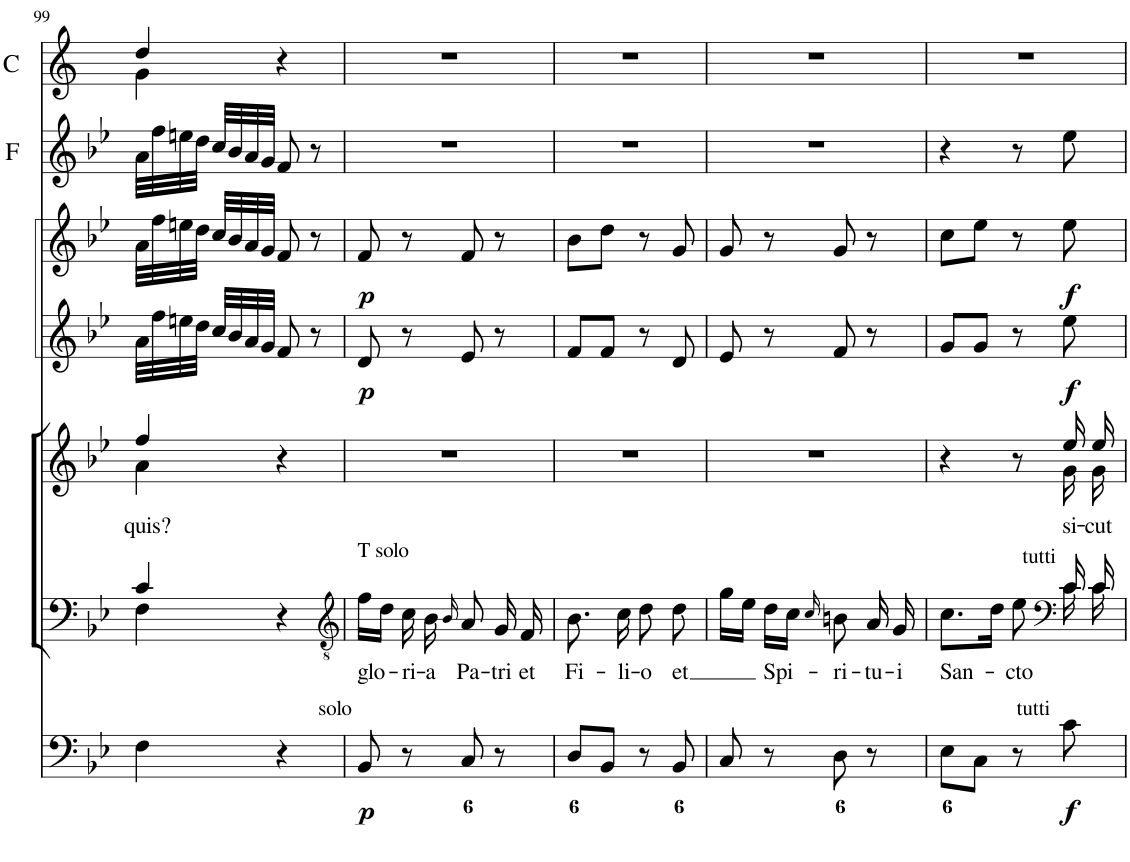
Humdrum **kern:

**kern	**dynam	**kern	**text	**kern	**text	**kern	**dynam	**kern	**dynam	**kern	**kern
*part7	*part7	*part6	*part6	*part5	*part5	*part4	*part4	*part3	*part3	*part2	*part1
*staff7	*staff7	*staff6	*staff6	*staff5	*staff5	*staff4	*staff4	*staff3	*staff3	*staff2	*staff1
*I"Organ	*	*I"Voice	*	*I"Voice	*	*I"Violin	*	*I"Violin	*	*I"Flauto vel Oboe	*I"Corni Bassi in B[b]
*	*	*	*	*	*	*I'Vln	*	*I'Vln	*	*I'F	*I'C
!!LO:PB:g=z
*clefF4	*	*clefF4	*	*clefG2	*	*clefG2	*	*clefG2	*	*clefG2	*clefG2
*	*	*	*	*	*	*	*	*	*	*	*Trd1c2
*k[b-e-]	*	*k[b-e-]	*	*k[b-e-]	*	*k[b-e-]	*	*k[b-e-]	*	*k[b-e-]	*k[]
*M2/4	*	*M2/4	*	*M2/4	*	*M2/4	*	*M2/4	*	*M2/4	*M2/4
=99	=99	=99	=99	=99	=99	=99	=99	=99	=99	=99	=99
*	*	*^	*	*^	*	*	*	*	*	*	*
!	!	!	!	!	!	!	!LO:LY:b	!	!	!	!	!	!
*	*	*	*	*	*	*	*	*	*	*	*	*	*^
4F\	.	4c/	4F\	.	4ff/	4a\	quis?	32a\LLL	.	32a\LLL	.	32a\LLL	4dd/	4g\
.	.	.	.	.	.	.	.	32ff\	.	32ff\	.	32ff\	.	.
.	.	.	.	.	.	.	.	32een\	.	32een\	.	32een\	.	.
.	.	.	.	.	.	.	.	32dd\JJJ	.	32dd\JJJ	.	32dd\JJJ	.	.
.	.	.	.	.	.	.	.	32cc/LLL	.	32cc/LLL	.	32cc/LLL	.	.
.	.	.	.	.	.	.	.	32b-/	.	32b-/	.	32b-/	.	.
.	.	.	.	.	.	.	.	32a/	.	32a/	.	32a/	.	.
.	.	.	.	.	.	.	.	32g/JJJ	.	32g/JJJ	.	32g/JJJ	.	.
4r	.	4r	4ryy	.	4r	4ryy	.	8f/	.	8f/	.	8f/	4r	4ryy
.	.	.	.	.	.	.	.	8r	.	8r	.	8r	.	.
*	*	*v	*v	*	*	*	*	*	*	*	*	*	*v	*v
*	*	*	*	*v	*v	*	*	*	*	*	*	*
=100	=100	=100	=100	=100	=100	=100	=100	=100	=100	=100	=100
*	*	*clefGv2	*	*	*	*	*	*	*	*	*
!	!	!LO:TX:a:t=T solo	!	!	!	!	!	!	!	!	!
!LO:TX:a:t=solo	!	!	!	!	!	!	!	!	!	!	!
!	!LO:DY:b	!	!LO:LY:b	!	!	!	!LO:DY:b	!	!LO:DY:b	!	!
8BB-/	p	16f\LL	glo-	2r	.	8d/	p	8f/	p	2r	2r
.	.	16d\JJ	.	.	.	.	.	.	.	.	.
!	!	!	!LO:LY:b	!	!	!	!	!	!	!	!
8r	.	16c\	-ri-	.	.	8r	.	8r	.	.	.
!	!	!	!LO:LY:b	!	!	!	!	!	!	!	!
.	.	16B-\	-a	.	.	.	.	.	.	.	.
.	.	16qB-/	.	.	.	.	.	.	.	.	.
!	!	!	!LO:LY:b	!	!	!	!	!	!	!	!
8C/	.	8A/	Pa-	.	.	8e-/	.	8f/	.	.	.
!	!	!	!LO:LY:b	!	!	!	!	!	!	!	!
8r	.	16G/	-tri	.	.	8r	.	8r	.	.	.
!	!	!	!LO:LY:b	!	!	!	!	!	!	!	!
.	.	16F/	et	.	.	.	.	.	.	.	.
=101	=101	=101	=101	=101	=101	=101	=101	=101	=101	=101	=101
!	!	!	!LO:LY:b	!	!	!	!	!	!	!	!
8D/L	.	8.B-\	Fi-	2r	.	8f/L	.	8b-\L	.	2r	2r
8BB-/J	.	.	.	.	.	8f/J	.	8dd\J	.	.	.
!	!	!	!LO:LY:b	!	!	!	!	!	!	!	!
.	.	16c\	-li-	.	.	.	.	.	.	.	.
!	!	!	!LO:LY:b	!	!	!	!	!	!	!	!
8r	.	8d\	-o	.	.	8r	.	8r	.	.	.
!	!	!	!LO:LY:b	!	!	!	!	!	!	!	!
8BB-/	.	8d\	et	.	.	8d/	.	8g/	.	.	.
=102	=102	=102	=102	=102	=102	=102	=102	=102	=102	=102	=102
8C/	.	16g\LL	.	2r	.	8e-/	.	8g/	.	2r	2r
.	.	16e-\JJ	.	.	.	.	.	.	.	.	.
!	!	!	!LO:LY:b	!	!	!	!	!	!	!	!
8r	.	16d\LL	Spi-	.	.	8r	.	8r	.	.	.
.	.	16c\JJ	.	.	.	.	.	.	.	.	.
.	.	16qc/	.	.	.	.	.	.	.	.	.
!	!	!	!LO:LY:b	!	!	!	!	!	!	!	!
8D\	.	8Bn\	-ri-	.	.	8f/	.	8g/	.	.	.
!	!	!	!LO:LY:b	!	!	!	!	!	!	!	!
8r	.	16A/	-tu-	.	.	8r	.	8r	.	.	.
!	!	!	!LO:LY:b	!	!	!	!	!	!	!	!
.	.	16G/	-i	.	.	.	.	.	.	.	.
=103	=103	=103	=103	=103	=103	=103	=103	=103	=103	=103	=103
!	!	!	!LO:LY:b	!	!	!	!	!	!	!	!
*	*	*^	*	*^	*	*	*	*	*	*	*
8E-\L	.	8.c\L	4.ryy	San-	4r	4.ryy	.	8g/L	.	8cc\L	.	4r	2r
8C\J	.	.	.	.	.	.	.	8g/J	.	8ee-\J	.	.	.
.	.	16d\Jk	.	.	.	.	.	.	.	.	.	.	.
!	!	!	!	!LO:LY:b	!	!	!	!	!	!	!	!	!
8r	.	8e-\	.	-cto	8r	.	.	8r	.	8r	.	8r	.
*	*	*clefF4	*	*	*	*	*	*	*	*	*	*	*
!	!	!LO:TX:a:t=tutti	!	!	!	!	!	!	!	!	!	!	!
!LO:TX:a:t=tutti	!	!	!	!	!	!	!	!	!	!	!	!	!
!	!LO:DY:b	!	!	!	!	!	!LO:LY:b	!	!LO:DY:b	!	!LO:DY:b	!	!
8c\	f	16c/	16c\	.	16ee-/LL	16g\LL	si-	8ee-\	f	8ee-\	f	8ee-\	.
!	!	!	!	!	!	!	!LO:LY:b	!	!	!	!	!	!
.	.	16c/	16c\	.	16ee-/JJ	16g\JJ	-cut	.	.	.	.	.	.
*	*	*v	*v	*	*	*	*	*	*	*	*	*	*
*	*	*	*	*v	*v	*	*	*	*	*	*	*
=	=	=	=	=	=	=	=	=	=	=	=
*-	*-	*-	*-	*-	*-	*-	*-	*-	*-	*-	*-
